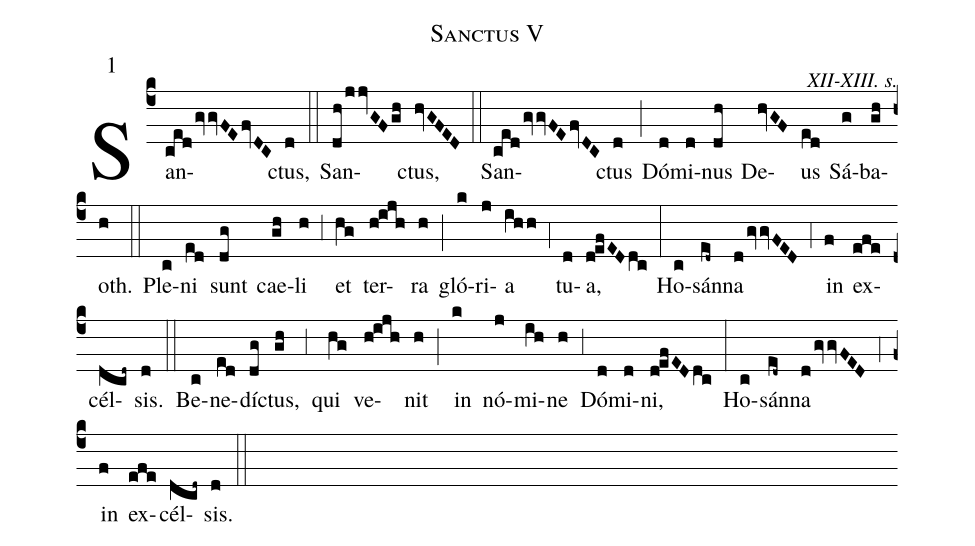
name:Sanctus V;
mode:1;
commentary:XII-XIII. s.;
%%
(c4) San(ced!/gvgvFEfvDC)ctus,(d) (::)
San(dh!/jjvGFgh)ctus,(hvGFED) (::)
San(ced!/gvgvFEfvDC)ctus(d) (;) Dó(d)mi(d)nus(dh) De(hvGF)us(ed) Sá(g)ba(gh)oth.(h) (::)
Ple(c)ni(ed) sunt(dg) cae(gh)li(h) (,3) et(hg) ter(h!ijh)ra(h) (;) gló(k)ri(j)a(ihh) (,4) tu(d)a,(d!efEDdc) (:)
Ho(c)sán(ed~)na(d!/gvgvFED) (,4)in(f) ex(efe)cél(dcd~)sis.(d) (::)
Be(c)ne(ed)díc(dg)tus,(gh) (,3) qui(hg) ve(h!ijh)nit(h) (;) in(k) nó(j)mi(ih)ne(h) (,3) Dó(d)mi(d)ni,(d!efEDdc) (:)
Ho(c)sán(ed~)na(d!/gvgvFED) (,4)in(f) ex(efe)cél(dcd~)sis.(d) (::)
